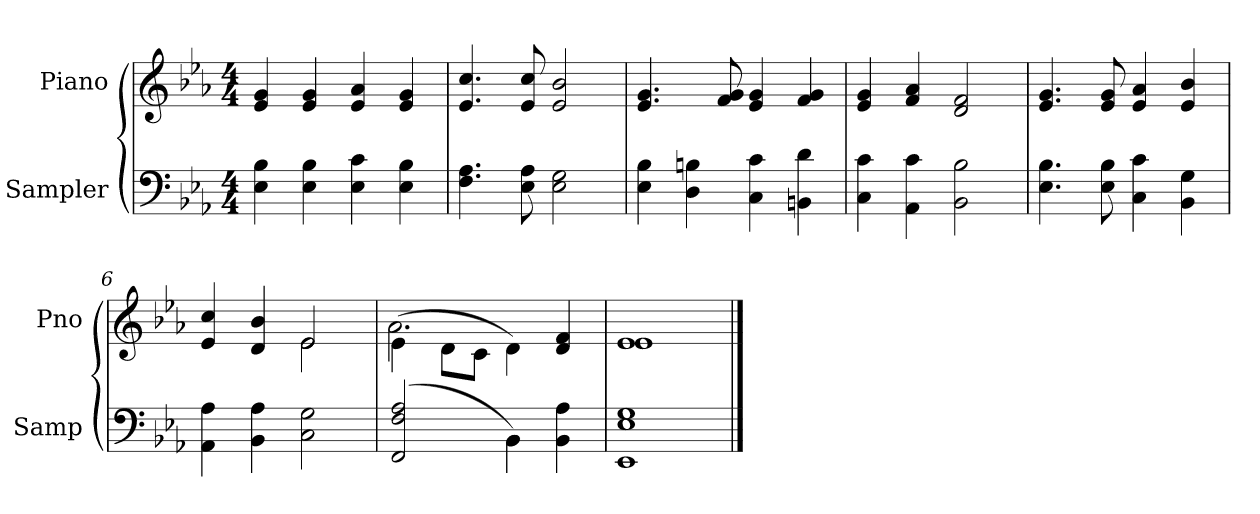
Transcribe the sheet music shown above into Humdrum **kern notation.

**kern	**kern
*part2	*part1
*staff2	*staff1
*I"Sampler	*I"Piano
*I'Samp	*I'Pno
*clefF4	*clefG2
*k[b-e-a-]	*k[b-e-a-]
*E-:	*E-:
*M4/4	*M4/4
=1	=1
4E- 4B-	4e- 4g
4E- 4B-	4e- 4g
4E- 4c	4e- 4a-
4E- 4B-	4e- 4g
=2	=2
4.F 4.A-	4.e- 4.cc
8E- 8A-	8e- 8cc
2E- 2G	2e- 2b-
=3	=3
4E- 4B-	4.e- 4.g
4D 4Bn	.
.	8f 8g
4C 4c	4e- 4g
4BBn 4d	4f 4g
=4	=4
4C 4c	4e- 4g
4AA- 4c	4f 4a-
2BB- 2B-	2d 2f
=5	=5
4.E- 4.B-	4.e- 4.g
8E- 8B-	8e- 8g
4C 4c	4e- 4a-
4BB- 4G	4e- 4b-
=6	=6
*	*^
4AA- 4A-	4e- 4cc	2ryy
4BB- 4A-	4d 4b-	.
2C 2G	2e-/	2e-
=7	=7	=7
*^	*	*
(2FF 2F 2A-	2ryy	(4e-\	2.a-
.	.	8d\L	.
.	.	8c\J	.
4BB-\)	4BB-	4d\)	.
4BB- 4A-	4ryy	4d 4f	4ryy
*v	*v	*	*
=8	=8	=8
1EE- 1E- 1G	1e-/	1e-
*	*v	*v
==	==
*-	*-
